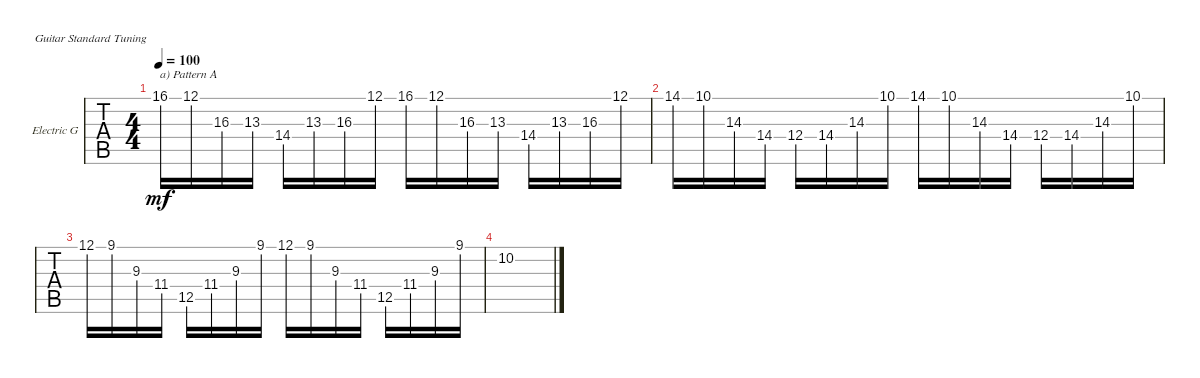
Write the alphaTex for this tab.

\defaultSystemsLayout 4
\bracketExtendMode groupsimilarinstruments
\firstSystemTrackNameOrientation horizontal
\otherSystemsTrackNameOrientation horizontal
\track ("Electric Guitar" "Electric G") {instrument electricguitarclean}
\staff {tabs}
\tuning (E4 B3 G3 D3 A2 E2)
\ts (4 4)
\tempo 100
\clef g2
\ks c
16.1.16{txt "a) Pattern A" dy mf instrument electricguitarclean} 12.1.16 16.3.16 13.3.16 14.4.16 13.3.16 16.3.16 12.1.16 16.1.16 12.1.16 16.3.16 13.3.16 14.4.16 13.3.16 16.3.16 12.1.16 |
14.1.16 10.1.16 14.3.16 14.4.16 12.4.16 14.4.16 14.3.16 10.1.16 14.1.16 10.1.16 14.3.16 14.4.16 12.4.16 14.4.16 14.3.16 10.1.16 |
12.1.16 9.1.16 9.3.16 11.4.16 12.5.16 11.4.16 9.3.16 9.1.16 12.1.16 9.1.16 9.3.16 11.4.16 12.5.16 11.4.16 9.3.16 9.1.16 |
10.2.1
